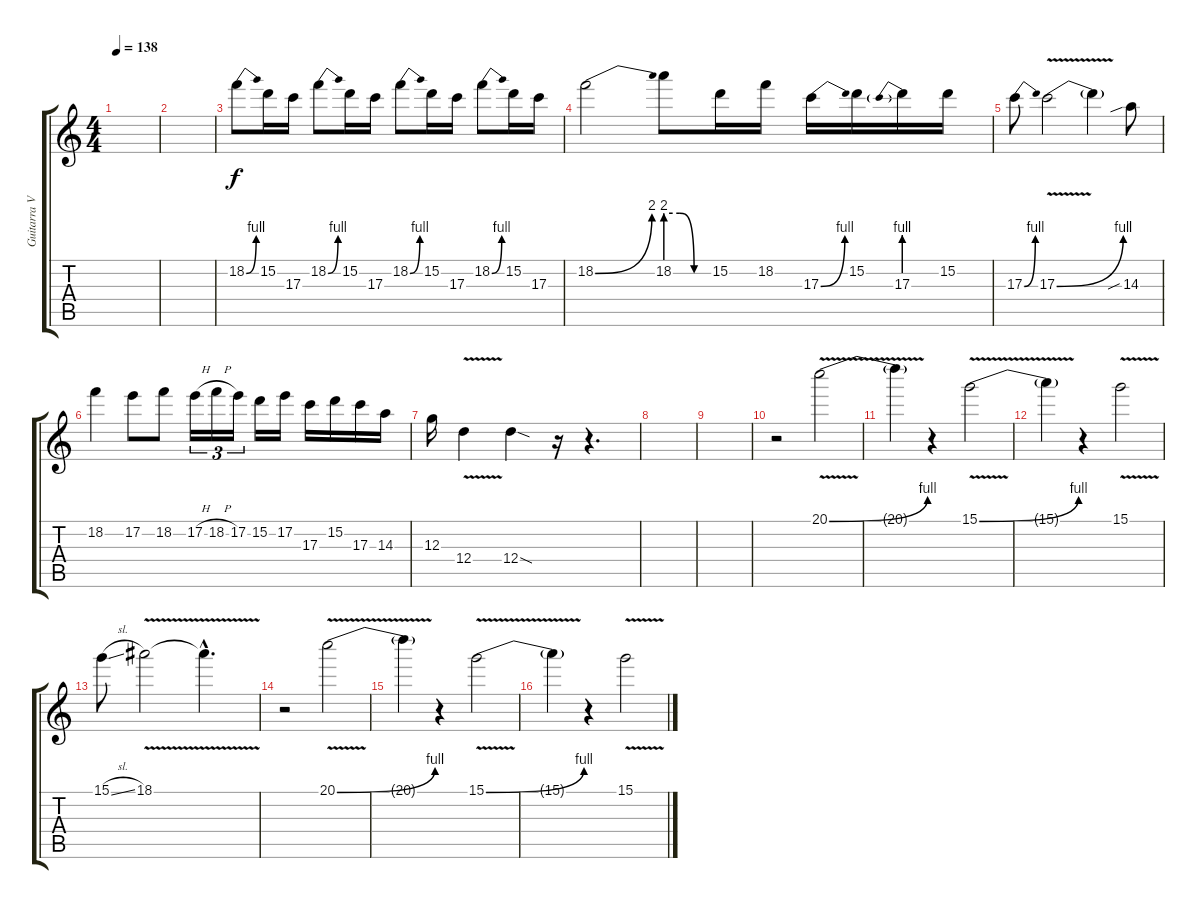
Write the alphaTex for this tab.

\track ("Guitarra VII (Dist. Solo)" "Guitarra V") {instrument distortionguitar}
\staff {score tabs}
\tuning (E4 B3 G3 D3 A2 E2) {hide}
\ts (4 4)
\tempo 138
\clef g2
\ks c
|
|
18.2{be (bend 0 0 60 4)}.8{volume 16 balance 8} 15.2.16 17.3.16 18.2{be (bend 0 0 60 4)}.8 15.2.16 17.3.16 18.2{be (bend 0 0 60 4)}.8 15.2.16 17.3.16 18.2{be (bend 0 0 60 4)}.8 15.2.16 17.3.16 |
18.2{be (bend 0 0 60 8)}.2 18.2{be (custom 0 8 20 8 40 0 60 0)}.8 15.2.16 18.2.16 17.3{be (bend 0 0 60 4)}.16 15.2.16 17.3{be (prebend 0 4 60 4)}.16 15.2.16 |
17.3{be (bend 0 0 60 4)}.8 17.3{be (bend 0 0 60 4) v}.2 17.3{t}.4 14.3{sib}.8 |
18.2.4 17.2.8 18.2.8 17.2{h}.16{tu (3 2)} 18.2{h}.16{tu (3 2)} 17.2.16{tu (3 2)} 15.2.16 17.2.16 17.3.16 15.2.16 17.3.16 14.3.16 |
12.3.16 12.4{v}.4 12.4{sod}.4 r.16 r.4{d volume 12 balance 3} |
|
|
r.2{volume 13} 20.1{be (bend 0 0 60 4) v}.2 |
20.1{t}.4 r.4 15.1{be (bend 0 0 60 4) v}.2 |
15.1{t}.4 r.4 15.1{v}.2 |
15.1{sl}.8 18.1{v}.2 18.1{hac t}.4{d} |
r.2 20.1{be (bend 0 0 60 4) v}.2 |
20.1{t}.4 r.4 15.1{be (bend 0 0 60 4) v}.2 |
15.1{t}.4 r.4 15.1{v}.2
